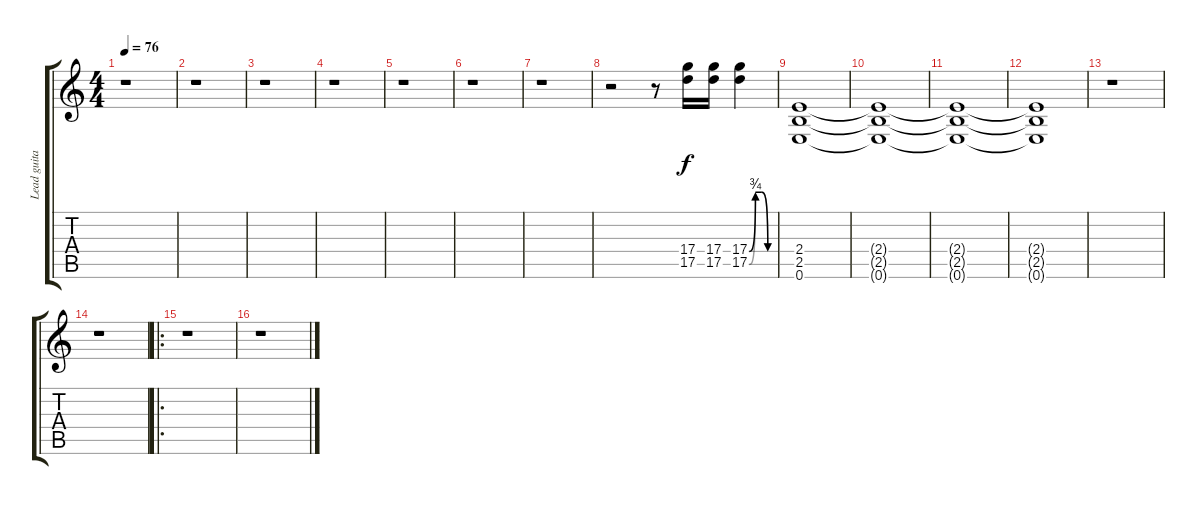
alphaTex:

\track ("Lead guitar" "Lead guita") {instrument distortionguitar}
\staff {score tabs}
\tuning (E4 B3 G3 D3 A2 E2) {hide}
\ts (4 4)
\tempo 76
\clef g2
\ks c
r.1{dy f} |
r.1 |
r.1 |
r.1 |
r.1 |
r.1 |
r.1 |
r.2 r.8 (17.4 17.5).16 (17.4 17.5).16 (17.4{be (custom 0 0 15 3 30 3 45 0 60 0)} 17.5{be (custom 0 0 15 3 30 3 45 0 60 0)}).4 |
(2.4 2.5 0.6).1 |
(2.4{t} 2.5{t} 0.6{t}).1 |
(2.4{t} 2.5{t} 0.6{t}).1 |
(2.4{t} 2.5{t} 0.6{t}).1 |
r.1 |
r.1 |
\ro
r.1 |
r.1
